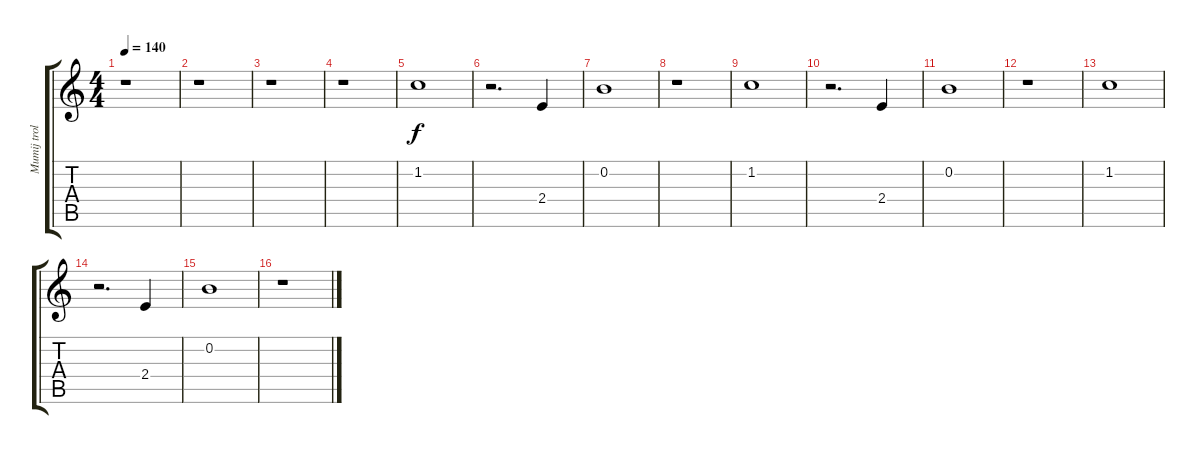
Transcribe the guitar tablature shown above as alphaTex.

\track ("Mumij troll" "Mumij trol") {instrument electricguitarclean}
\staff {score tabs}
\tuning (E4 B3 G3 D3 A2 E2) {hide}
\ts (4 4)
\tempo 140
\clef g2
\ks c
r.1{dy f} |
r.1 |
r.1 |
r.1 |
1.2.1 |
r.2{d} 2.4.4 |
0.2.1 |
r.1 |
1.2.1 |
r.2{d} 2.4.4 |
0.2.1 |
r.1 |
1.2.1 |
r.2{d} 2.4.4 |
0.2.1 |
r.1
